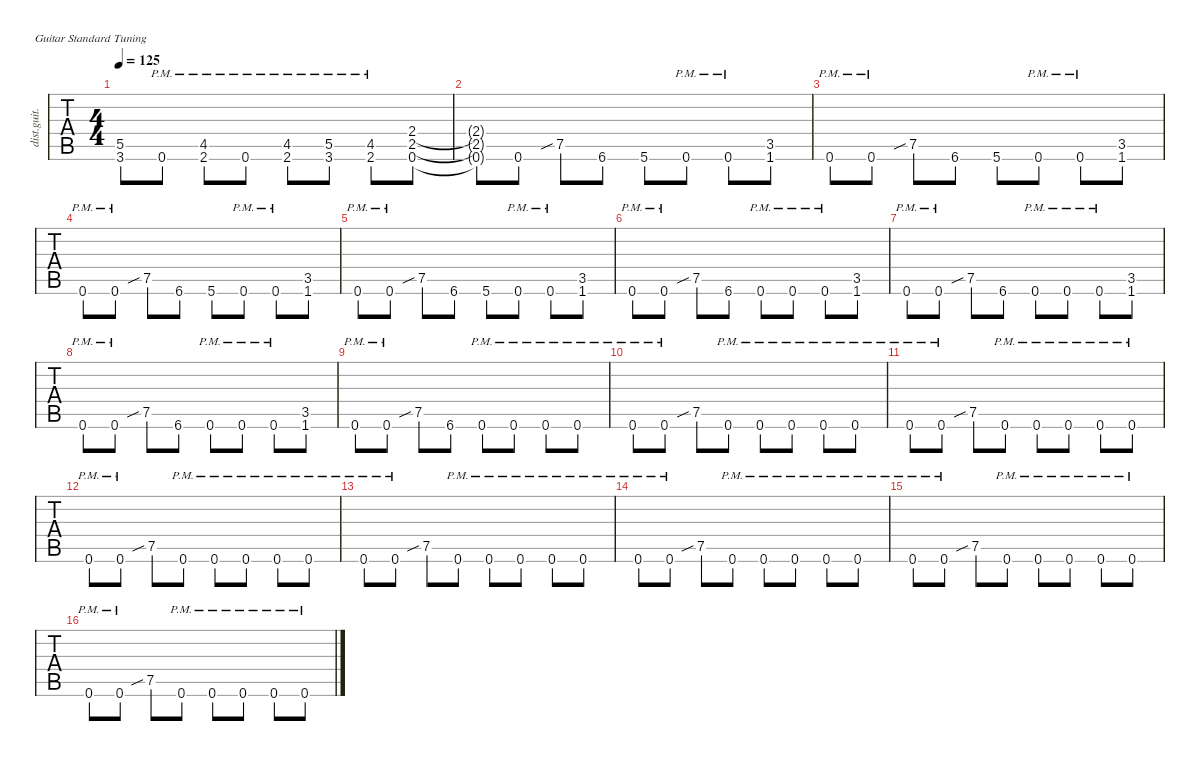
\defaultSystemsLayout 4
\hideDynamics
\bracketExtendMode nobrackets
\otherSystemsTrackNameOrientation horizontal
\track ("Rhythm Guitar 2 (Kirk)" "dist.guit.") {defaultSystemsLayout 4 multiBarRest instrument distortionguitar}
\staff {tabs}
\tuning (E4 B3 G3 D3 A2 E2)
\ts (4 4)
\tempo 125
\clef g2
\ks c
(3.6{t} 5.5{t}).8{dy mf} 0.6{pm}.8 (2.6{pm acc #} 4.5{pm acc #}).8 0.6{pm}.8 (2.6{pm acc #} 4.5{pm acc #}).8 (3.6{pm} 5.5{pm}).8 (4.5{pm acc #} 2.6{pm acc #}).8 (0.6 2.5 2.4).8 |
(0.6{t} 2.5{t} 2.4{t}).8 0.6.8 7.5{sib}.8 6.6{acc #}.8 5.6.8 0.6{pm}.8 0.6{pm}.8 (1.6 3.5).8 |
0.6{pm}.8 0.6{pm}.8 7.5{sib}.8 6.6{acc #}.8 5.6.8 0.6{pm}.8 0.6{pm}.8 (1.6 3.5).8 |
0.6{pm}.8 0.6{pm}.8 7.5{sib}.8 6.6{acc #}.8 5.6.8 0.6{pm}.8 0.6{pm}.8 (1.6 3.5).8 |
0.6{pm}.8 0.6{pm}.8 7.5{sib}.8 6.6{acc #}.8 5.6.8 0.6{pm}.8 0.6{pm}.8 (1.6 3.5).8 |
0.6{pm}.8 0.6{pm}.8 7.5{sib}.8 6.6{acc #}.8 0.6{pm}.8 0.6{pm}.8 0.6{pm}.8 (1.6 3.5).8 |
0.6{pm}.8 0.6{pm}.8 7.5{sib}.8 6.6{acc #}.8 0.6{pm}.8 0.6{pm}.8 0.6{pm}.8 (1.6 3.5).8 |
0.6{pm}.8 0.6{pm}.8 7.5{sib}.8 6.6{acc #}.8 0.6{pm}.8 0.6{pm}.8 0.6{pm}.8 (1.6 3.5).8 |
0.6{pm}.8 0.6{pm}.8 7.5{sib}.8 6.6{acc #}.8 0.6{pm}.8 0.6{pm}.8 0.6{pm}.8 0.6{pm}.8 |
0.6{pm}.8 0.6{pm}.8 7.5{sib}.8 0.6{pm}.8 0.6{pm}.8 0.6{pm}.8 0.6{pm}.8 0.6{pm}.8 |
0.6{pm}.8 0.6{pm}.8 7.5{sib}.8 0.6{pm}.8 0.6{pm}.8 0.6{pm}.8 0.6{pm}.8 0.6{pm}.8 |
0.6{pm}.8 0.6{pm}.8 7.5{sib}.8 0.6{pm}.8 0.6{pm}.8 0.6{pm}.8 0.6{pm}.8 0.6{pm}.8 |
0.6{pm}.8 0.6{pm}.8 7.5{sib}.8 0.6{pm}.8 0.6{pm}.8 0.6{pm}.8 0.6{pm}.8 0.6{pm}.8 |
0.6{pm}.8 0.6{pm}.8 7.5{sib}.8 0.6{pm}.8 0.6{pm}.8 0.6{pm}.8 0.6{pm}.8 0.6{pm}.8 |
0.6{pm}.8 0.6{pm}.8 7.5{sib}.8 0.6{pm}.8 0.6{pm}.8 0.6{pm}.8 0.6{pm}.8 0.6{pm}.8 |
0.6{pm}.8 0.6{pm}.8 7.5{sib}.8 0.6{pm}.8 0.6{pm}.8 0.6{pm}.8 0.6{pm}.8 0.6{pm}.8
